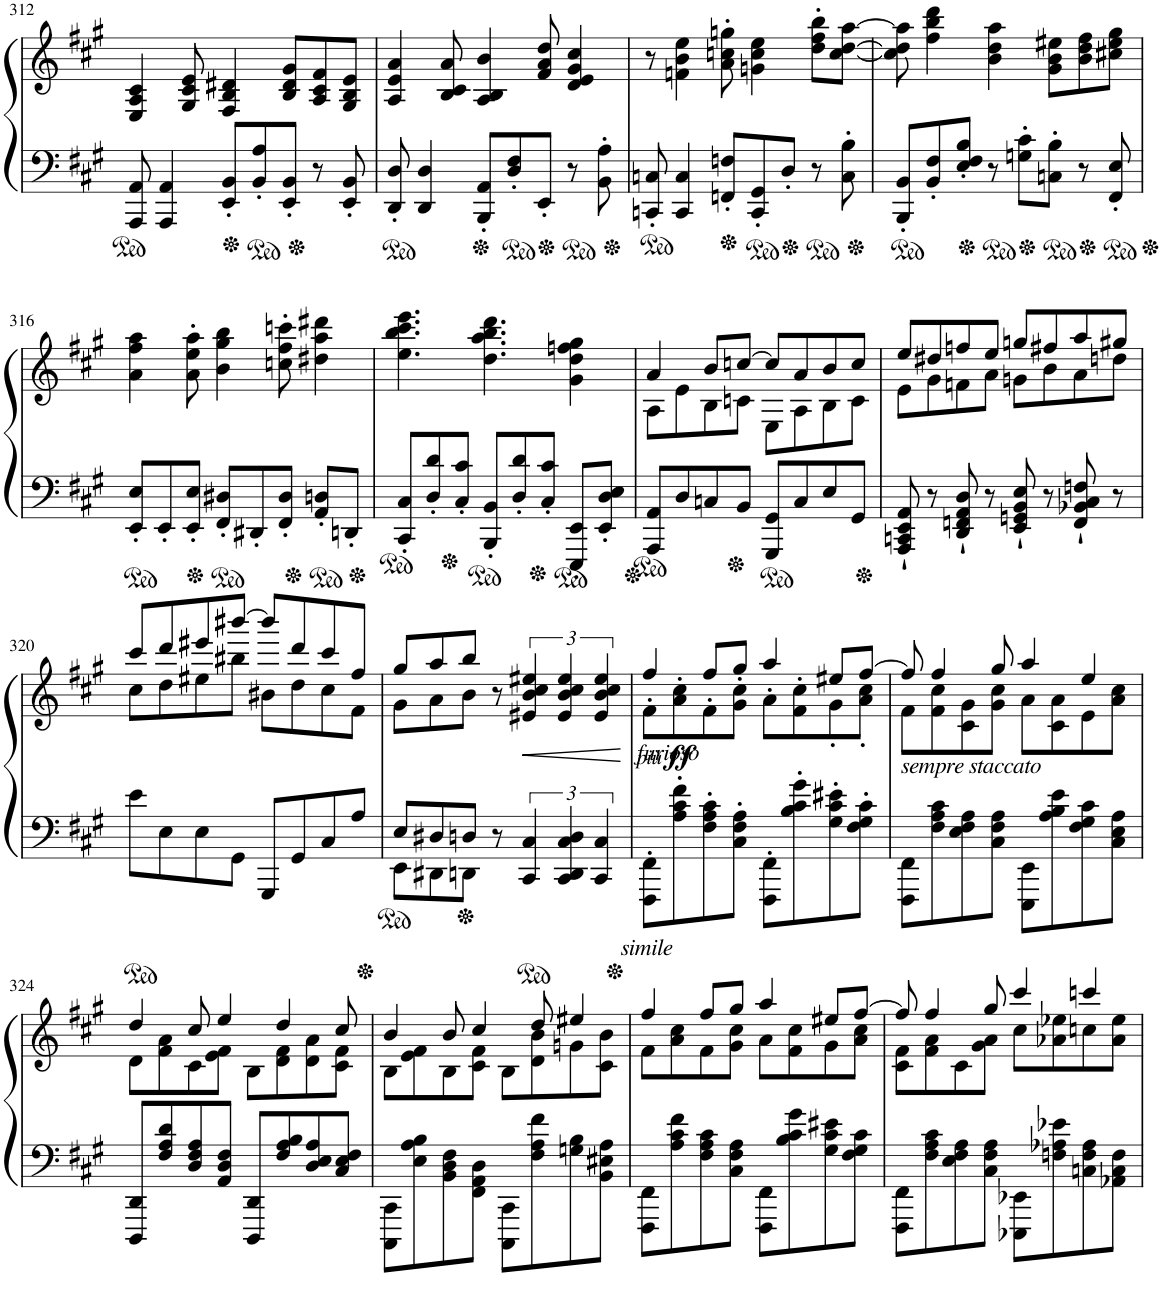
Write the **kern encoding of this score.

**kern	**kern	**dynam
*part1	*part1	*part1
*staff2	*staff1	*staff1/2
*I"Piano	*	*
*I'Pno.	*	*
!!LO:PB:g=z
*clefF4	*clefG2	*
*k[f#c#g#]	*k[f#c#g#]	*
*M4/4	*M4/4	*
=312	=312	=312
8AAA/ 8AA/	4E/ 4A/ 4c#/	.
4AAA/ 4AA/	.	.
.	8G#/ 8c#/ 8e/	.
8EE/' 8BB/'L	4F#/ 4B/ 4d#X/	.
8BB/' 8A/'	.	.
8EE/' 8BB/'J	8B/ 8d#/ 8g#/L	.
8r	8A/ 8c#/ 8f#/	.
8EE/' 8BB/'	8G#/ 8B/ 8e/J	.
=313	=313	=313
8DD/' 8D/'	4A/ 4e/ 4a/	.
4DD/ 4D/	.	.
.	8B/ 8c#/ 8a/	.
8BBB/' 8AA/'L	4A/ 4B/ 4b/	.
8D/' 8F#/'	.	.
8EE'/J	8f#/ 8a/ 8dd/	.
8r	4d/ 4e/ 4g#/ 4cc#/	.
8BB\' 8A\'	.	.
=314	=314	=314
8CCn/' 8Cn/'	8r	.
4CC/ 4C/	4fn\ 4b\ 4ee\	.
8FFn/' 8Fn/'L	8a\' 8ccn\' 8ggn\'	.
8CC/' 8GG#/'	4gn\ 4cc\ 4ee\	.
8D'/J	.	.
8r	8dd\' 8ff#\' 8bb\'L	.
8C\' 8B\'	[8cc\ [8dd\ [8aa\J	.
=315	=315	=315
8BBB/' 8BB/'L	8cc\] 8dd\] 8aa\]	.
8BB/' 8F#/'	4ff#\ 4bb\ 4ddd\	.
8E/' 8F#/' 8B/'J	.	.
8r	4b\ 4dd\ 4aa\	.
8Gn\' 8c#\'L	.	.
8Cn\' 8B\'J	8g#\ 8b\ 8ee#X\L	.
8r	8b\ 8dd\ 8ff#\	.
8FF#/' 8E/'	8cc#X\ 8ee#\ 8gg#\J	.
!!LO:LB:g=z
=316	=316	=316
8EE/' 8E/'L	4a\ 4ff#\ 4aa\	.
8EE'/	.	.
8EE/' 8E/'J	8a\' 8ee\' 8aa\'	.
8FF#/' 8D#X/'L	4b\ 4gg#\ 4bb\	.
8DD#X'/	.	.
8FF#/' 8D#/'J	8ccn\' 8ff#\' 8cccn\'	.
8AA/' 8Dn/'L	4dd#X\ 4aa\ 4ddd#X\	.
8DDn'/J	.	.
=317	=317	=317
8CC#/' 8C#/'L	4.ee\ 4.bb\ 4.ccc#\ 4.eee\	.
8D/' 8d/'	.	.
8C#/' 8c#/'J	.	.
8BBB/' 8BB/'L	4.dd\ 4.aa\ 4.bb\ 4.ddd\	.
8D/' 8d/'	.	.
8C#/' 8c#/'J	.	.
8EEE/' 8EE/'L	4g#\ 4dd\ 4ffn\ 4gg#\	.
8EE/' 8D/' 8E/'J	.	.
=318	=318	=318
*	*^	*
8AAA/ 8AA/L	4a/	8A\L	.
8D/	.	8e\	.
8Cn/	8b/L	8B\	.
8BB/J	[8ccn/J	8cn\J	.
8GGG#/ 8GG#/L	8cc/L]	8E\L	.
8C/	8a/	8A\	.
8E/	8b/	8B\	.
8GG#/J	8cc/J	8c\J	.
=319	=319	=319	=319
8AAA/` 8CCn/` 8EE/` 8AA/`	8ee/L	8e\L	.
8r	8dd#X/	8g#\	.
8DD/` 8FFn/` 8AA/` 8D/`	8ffn/	8fn\	.
8r	8ee/J	8a\J	.
8EE/` 8GGn/` 8BB/` 8E/`	8ggn/L	8gn\L	.
8r	8ff#X/	8b\	.
8FF/` 8BB-X/` 8C#/` 8Fn/`	8aa/	8a\	.
8r	8gg#X/J	8ddn\J	.
!!LO:LB:g=z	!!
=320	=320	=320	=320
8e\L	8ccc#/L	8cc#\L	.
8E\	8ddd/	8dd\	.
8E\	8eee#X/	8ee#X\	.
8GG#\J	[8bbb#X/J	8bb#X\J	.
8GGG#/L	8bbb#/L]	8b#X\L	.
8GG#/	8ddd/	8dd\	.
8C#/	8ccc#/	8cc#\	.
8A/J	8ff#/J	8f#\J	.
=321	=321	=321	=321
*^	*	*	*
8E/L	8EE\L	8gg#/L	8g#\L	.
8D#X/	8DD#X\	8aa/	8a\	.
8Dn/J	8DDn\J	8bb/J	8b\J	.
8r	8ryy	8r	8ryy	.
!	!	!	!	!LO:HP:b
6CC#/ 6C#/	2ryy	6e#X/ 6b/ 6cc#/ 6ee#X/	2ryy	<
6CC#/ 6DD/ 6C#/ 6D/	.	6e#/ 6b/ 6cc#/ 6ee#/	.	.
6CC#/ 6C#/	.	6e#/ 6b/ 6cc#/ 6ee#/	.	.
*v	*v	*	*	*
*	*v	*v	*
.	.	[
=322	=322	=322
*	*^	*
!	!LO:TX:b:i:t=furioso	!	!
!LO:TX:b:i:t=simile	!	!	!
!	!	!	!LO:DY:b
!	!	!	!LO:DY:n=1:b
8FFF#\'> 8FF#\'>L	4ff#/	8f#'>\L	other-dynamics ff
8A\'> 8c#\'> 8f#\'>	.	8a\'> 8cc#\'>	.
8F#\'> 8A\'> 8c#\'>	8ff#/L	8f#'>\	.
8C#\'> 8F#\'> 8A\'>J	8gg#/J	8g#\'> 8cc#\'>J	.
8FFF#\'> 8FF#\'>L	4aa/	8a'>\L	.
8B\'> 8c#\'> 8g#\'>	.	8f#\'> 8cc#\'>	.
8G#\'> 8c#\'> 8e#X\'>	8ee#X/L	8g#'<\	.
8F#\'> 8G#\'> 8c#\'>J	[8ff#/J	8a\' 8cc#\'J	.
=323	=323	=323	=323
!	!LO:TX:b:i:t=sempre staccato	!	!
8FFF#\'> 8FF#\'>L	8ff#/]	8f#'>\L	.
8F#\'> 8A\'> 8c#\'>	4ff#/	8f#\'> 8cc#\'>	.
8E\'> 8F#\'> 8A\'>	.	8c#\'> 8g#\'>	.
8C#\'> 8F#\'> 8A\'>J	8gg#/	8g#\'> 8cc#\'>J	.
8EEE\'> 8EE\'>L	4aa/	8a'>\L	.
8A\'> 8B\'> 8e\'>	.	8c#\'> 8a\'>	.
8F#\'> 8G#\'> 8c#\'>	4ee/	8e'>\	.
8C#\'> 8E\'> 8A\'>J	.	8a\'> 8cc#\'>J	.
!!LO:LB:g=z	!!
=324	=324	=324	=324
8DDD/' 8DD/'L	4dd/	8d'>\L	.
8F#/' 8A/' 8d/'	.	8f#\'> 8a\'>	.
8D/' 8F#/' 8A/'	8cc#/	8c#'>\	.
8AA/' 8D/' 8F#/'J	4ee/	8e\'> 8f#\'>J	.
8DDD/' 8DD/'L	.	8B'>\L	.
8F#/' 8A/' 8B/'	4dd/	8d\'> 8f#\'>	.
8D/' 8E/' 8A/'	.	8d\'> 8a\'>	.
8C#/' 8E/' 8F#/'J	8cc#/	8c#\'> 8f#\'>J	.
=325	=325	=325	=325
8CCC#\'> 8CC#\'>L	4b/	8B'>\L	.
8E\'> 8A\'> 8B\'>	.	8e\'> 8f#\'>	.
8BB\'> 8D\'> 8F#\'>	8b/	8B'>\	.
8FF#\'> 8AA\'> 8D\'>J	4cc#/	8c#\'> 8f#\'>J	.
8CCC#\'> 8CC#\'>L	.	8B'>\L	.
8F#\'> 8A\'> 8f#\'>	8dd/	8d\'> 8b\'>	.
8Gn\'> 8B\'>	4ee#X/	8gn'>\	.
8BB\'> 8E#X\'> 8A\'>J	.	8c#\'> 8b\'>J	.
=326	=326	=326	=326
8FFF#\'> 8FF#\'>L	4ff#/	8f#'>\L	.
8A\'> 8c#\'> 8f#\'>	.	8a\'> 8cc#\'>	.
8F#\'> 8A\'> 8c#\'>	8ff#/L	8f#'>\	.
8C#\'> 8F#\'> 8A\'>J	8gg#/J	8g#\'> 8cc#\'>J	.
8FFF#\'> 8FF#\'>L	4aa/	8a'>\L	.
8B\'> 8c#\'> 8g#\'>	.	8f#\'> 8cc#\'>	.
8G#\'> 8c#\'> 8e#X\'>	8ee#X/L	8g#'<\	.
8F#\'> 8G#\'> 8c#\'>J	[8ff#/J	8a\' 8cc#\'J	.
=327	=327	=327	=327
8FFF#\'> 8FF#\'>L	8ff#/]	8c#\'> 8f#\'>L	.
8F#\'> 8A\'> 8c#\'>	4ff#/	8f#\'> 8a\'>	.
8E\'> 8F#\'> 8A\'>	.	8c#'>\	.
8C#\'> 8F#\'> 8A\'>J	8gg#/	8g#\'> 8a\'>J	.
8EEE-X\'> 8EE-X\'>L	4ccc#/	8cc#'>\L	.
8Fn\'> 8A-X\'> 8e-X\'>	.	8a-X\'> 8ee-X\'>	.
8Cn\'> 8F\'> 8A-\'>	4cccn/	8ccn'>\	.
8AA-X\'> 8C\'> 8F\'>J	.	8a-\'> 8ee-\'>J	.
*	*v	*v	*
=	=	=
*-	*-	*-
